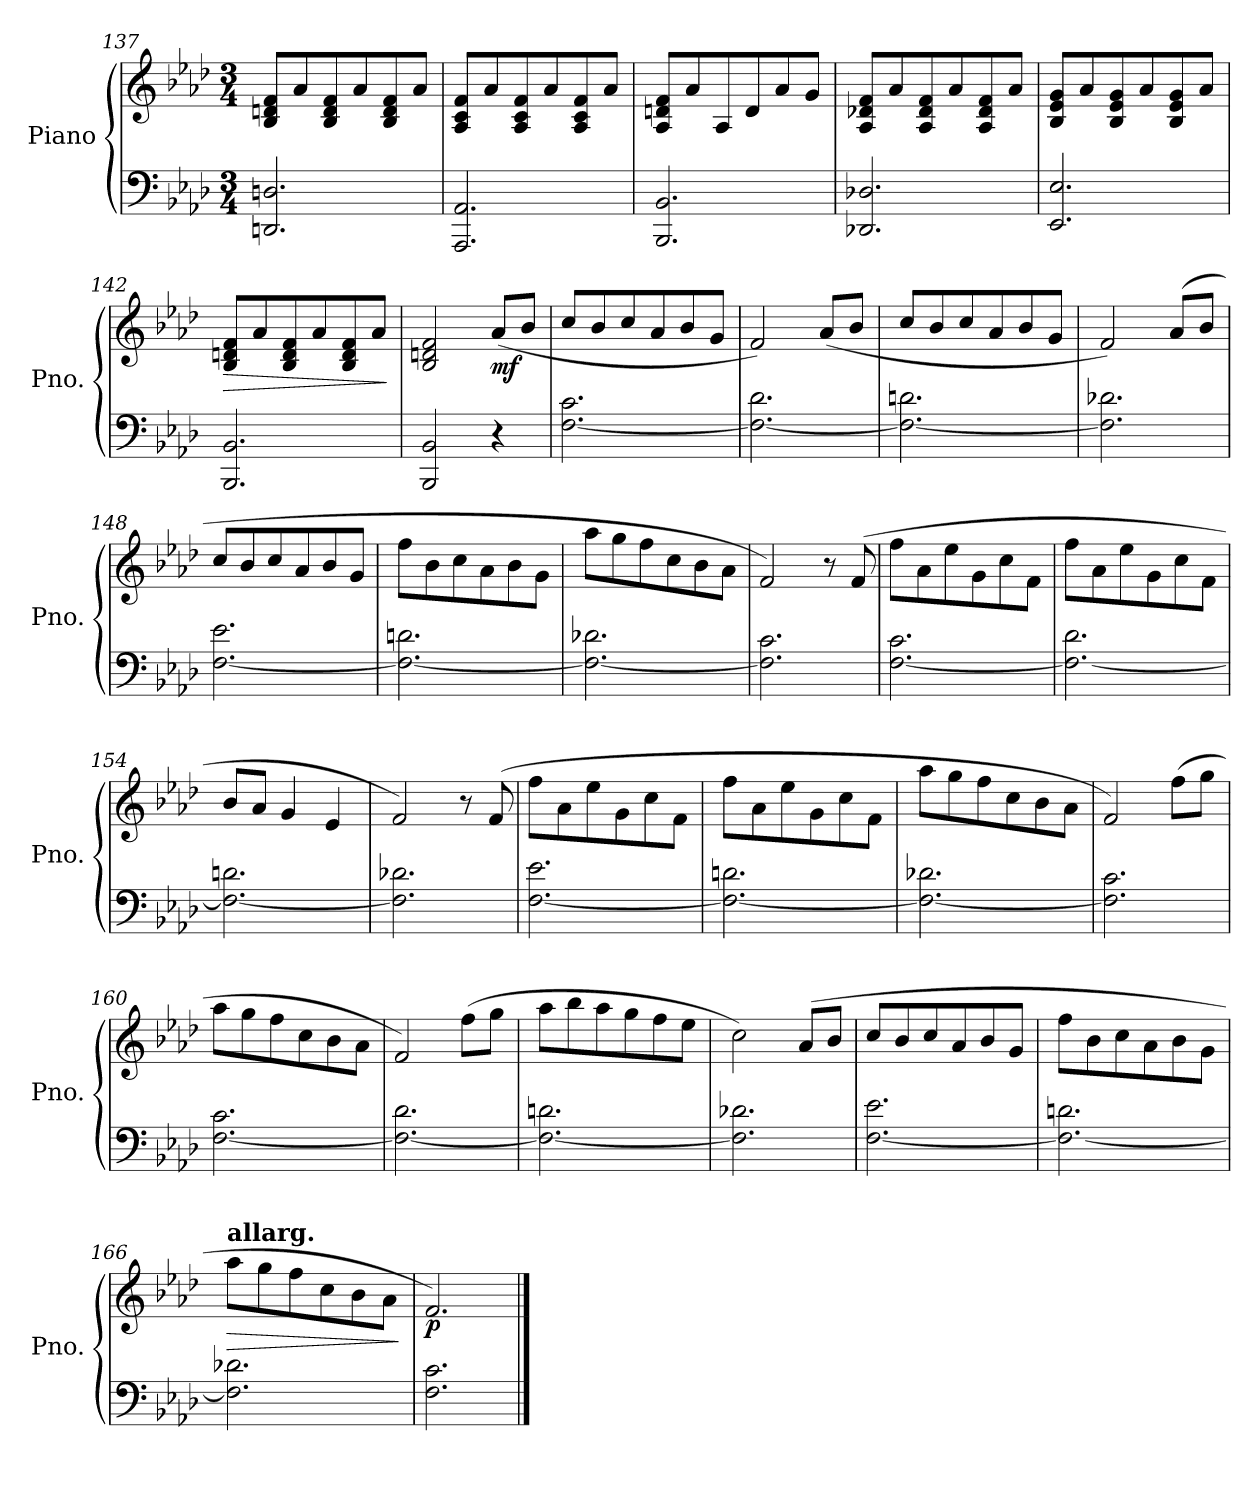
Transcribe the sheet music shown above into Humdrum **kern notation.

**kern	**kern	**dynam
*part1	*part1	*part1
*staff2	*staff1	*staff1/2
*I"Piano	*	*
*I'Pno.	*	*
*clefF4	*clefG2	*
*k[b-e-a-d-]	*k[b-e-a-d-]	*
*M3/4	*M3/4	*
=137	=137	=137
2.DDn/ 2.Dn/	8B-/ 8dn/ 8f/L	.
.	8a-/	.
.	8B-/ 8d/ 8f/	.
.	8a-/	.
.	8B-/ 8d/ 8f/	.
.	8a-/J	.
=138	=138	=138
2.AAA-/ 2.AA-/	8A-/ 8c/ 8f/L	.
.	8a-/	.
.	8A-/ 8c/ 8f/	.
.	8a-/	.
.	8A-/ 8c/ 8f/	.
.	8a-/J	.
!!LO:LB:g=z
=139	=139	=139
2.BBB-/ 2.BB-/	8A-/ 8dn/ 8f/L	.
.	8a-/	.
.	8A-/	.
.	8d/	.
.	8a-/	.
.	8g/J	.
=140	=140	=140
2.DD-X/ 2.D-X/	8A-/ 8d-X/ 8f/L	.
.	8a-/	.
.	8A-/ 8d-/ 8f/	.
.	8a-/	.
.	8A-/ 8d-/ 8f/	.
.	8a-/J	.
=141	=141	=141
2.EE-/ 2.E-/	8B-/ 8e-/ 8g/L	.
.	8a-/	.
.	8B-/ 8e-/ 8g/	.
.	8a-/	.
.	8B-/ 8e-/ 8g/	.
.	8a-/J	.
=142	=142	=142
!	!	!LO:HP:b
2.BBB-/ 2.BB-/	8B-/ 8dn/ 8f/L	>
.	8a-/	.
.	8B-/ 8d/ 8f/	.
.	8a-/	.
.	8B-/ 8d/ 8f/	.
.	8a-/J	.
.	.	]
=143	=143	=143
2BBB-/ 2BB-/	2B-/ 2dn/ 2f/	.
!	!	!LO:DY:b
4r	(<8a-/L	mf
.	8b-/J	.
!!LO:LB:g=z
=144	=144	=144
[2.F\ 2.c\	8cc/L	.
.	8b-/	.
.	8cc/	.
.	8a-/	.
.	8b-/	.
.	8g/J	.
=145	=145	=145
2.F\_ 2.d-\	2f/)	.
.	(<8a-/L	.
.	8b-/J	.
=146	=146	=146
2.F\_ 2.dn\	8cc/L	.
.	8b-/	.
.	8cc/	.
.	8a-/	.
.	8b-/	.
.	8g/J	.
=147	=147	=147
2.F\] 2.d-X\	2f/)	.
.	(>8a-/L	.
.	8b-/J	.
=148	=148	=148
[2.F\ 2.e-\	8cc/L	.
.	8b-/	.
.	8cc/	.
.	8a-/	.
.	8b-/	.
.	8g/J	.
=149	=149	=149
2.F\_ 2.dn\	8ff\L	.
.	8b-\	.
.	8cc\	.
.	8a-\	.
.	8b-\	.
.	8g\J	.
!!LO:PB:g=z
=150	=150	=150
2.F\_ 2.d-X\	8aa-\L	.
.	8gg\	.
.	8ff\	.
.	8cc\	.
.	8b-\	.
.	8a-\J	.
=151	=151	=151
2.F\] 2.c\	2f/)	.
.	8r	.
.	(>8f/	.
=152	=152	=152
[2.F\ 2.c\	8ff\L	.
.	8a-\	.
.	8ee-\	.
.	8g\	.
.	8cc\	.
.	8f\J	.
=153	=153	=153
2.F\_ 2.d-\	8ff\L	.
.	8a-\	.
.	8ee-\	.
.	8g\	.
.	8cc\	.
.	8f\J	.
=154	=154	=154
2.F\_ 2.dn\	8b-/L	.
.	8a-/J	.
.	4g/	.
.	4e-/	.
=155	=155	=155
2.F\] 2.d-X\	2f/)	.
.	8r	.
.	(>8f/	.
!!LO:LB:g=z
=156	=156	=156
[2.F\ 2.e-\	8ff\L	.
.	8a-\	.
.	8ee-\	.
.	8g\	.
.	8cc\	.
.	8f\J	.
=157	=157	=157
2.F\_ 2.dn\	8ff\L	.
.	8a-\	.
.	8ee-\	.
.	8g\	.
.	8cc\	.
.	8f\J	.
=158	=158	=158
2.F\_ 2.d-X\	8aa-\L	.
.	8gg\	.
.	8ff\	.
.	8cc\	.
.	8b-\	.
.	8a-\J	.
=159	=159	=159
2.F\] 2.c\	2f/)	.
.	(>8ff\L	.
.	8gg\J	.
=160	=160	=160
[2.F\ 2.c\	8aa-\L	.
.	8gg\	.
.	8ff\	.
.	8cc\	.
.	8b-\	.
.	8a-\J	.
=161	=161	=161
2.F\_ 2.d-\	2f/)	.
.	(>8ff\L	.
.	8gg\J	.
!!LO:LB:g=z
=162	=162	=162
2.F\_ 2.dn\	8aa-\L	.
.	8bb-\	.
.	8aa-\	.
.	8gg\	.
.	8ff\	.
.	8ee-\J	.
=163	=163	=163
2.F\] 2.d-X\	2cc\)	.
.	(>8a-/L	.
.	8b-/J	.
=164	=164	=164
[2.F\ 2.e-\	8cc/L	.
.	8b-/	.
.	8cc/	.
.	8a-/	.
.	8b-/	.
.	8g/J	.
=165	=165	=165
2.F\_ 2.dn\	8ff\L	.
.	8b-\	.
.	8cc\	.
.	8a-\	.
.	8b-\	.
.	8g\J	.
=166	=166	=166
!	!LO:TX:a:B:t=allarg.	!
!	!	!LO:HP:b
2.F\] 2.d-X\	8aa-\L	>
.	8gg\	.
.	8ff\	.
.	8cc\	.
.	8b-\	.
.	8a-\J	.
.	.	]
=167	=167	=167
!	!	!LO:DY:b
2.F\ 2.c\	2.f/)	p
==	==	==
*-	*-	*-
